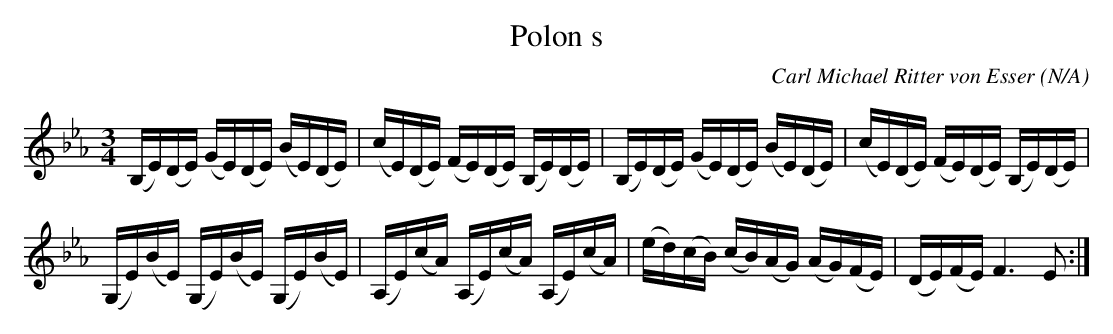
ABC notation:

X:1
T:Polon s
C:Carl Michael Ritter von Esser
O:N/A
M:3/4
L:1/16
K:Eb
 (B,E)(DE) (GE)(DE) (BE)(DE) |(cE)(DE) (FE)(DE) (B,E)(DE) | (B,E)(DE) (GE)(DE) (BE)(DE) |(cE)(DE) (FE)(DE) (B,E)(DE)|
(G,E)(BE) (G,E)(BE) (G,E)(BE)| (A,E)(cA) (A,E)(cA) (A,E)(cA)| (ed)(cB) (cB)(AG) (AG)(FE)| (DE)(FE)F6 E2  :|
